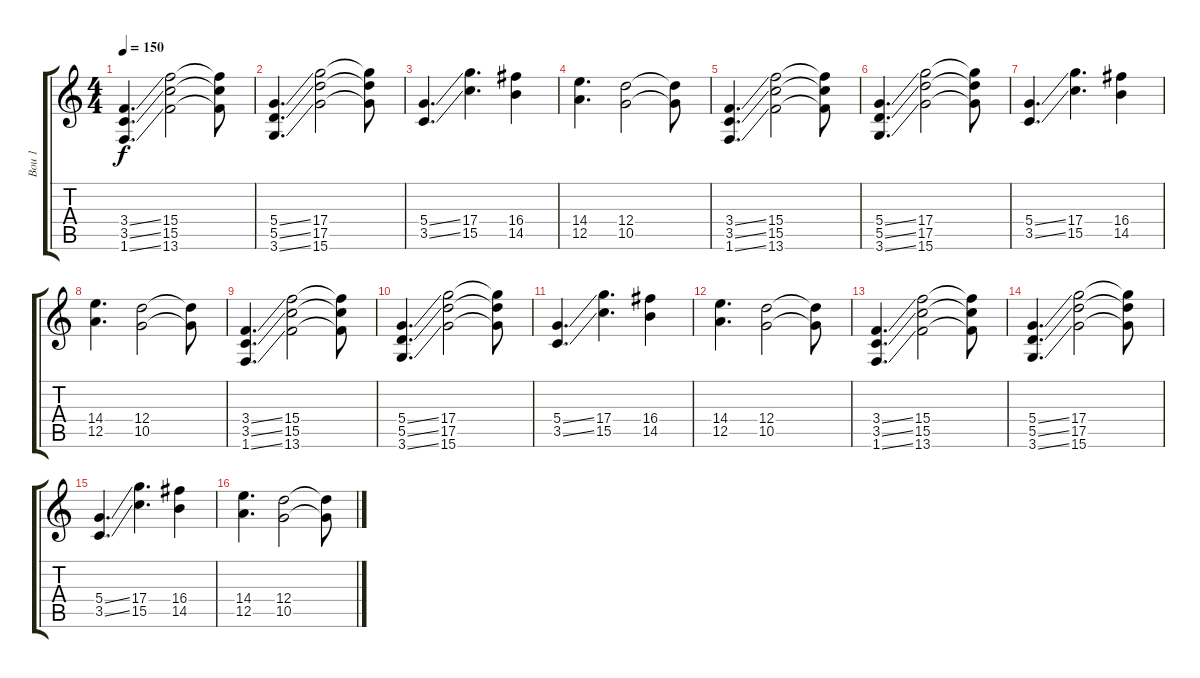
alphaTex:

\track ("Bou 1" "Bou 1") {instrument distortionguitar}
\staff {score tabs}
\tuning (E4 B3 G3 D3 A2 E2) {hide}
\ts (4 4)
\tempo 150
\clef g2
\ks c
(3.4{ss} 3.5{ss} 1.6{ss}).4{d dy f} (15.4 15.5 13.6).2 (15.4{t} 15.5{t} 13.6{t}).8 |
(5.4{ss} 5.5{ss} 3.6{ss}).4{d} (17.4 17.5 15.6).2 (17.4{t} 17.5{t} 15.6{t}).8 |
(5.4{ss} 3.5{ss}).4{d} (17.4 15.5).4{d} (16.4 14.5).4 |
(14.4 12.5).4{d} (12.4 10.5).2 (12.4{t} 10.5{t}).8 |
(3.4{ss} 3.5{ss} 1.6{ss}).4{d} (15.4 15.5 13.6).2 (15.4{t} 15.5{t} 13.6{t}).8 |
(5.4{ss} 5.5{ss} 3.6{ss}).4{d} (17.4 17.5 15.6).2 (17.4{t} 17.5{t} 15.6{t}).8 |
(5.4{ss} 3.5{ss}).4{d} (17.4 15.5).4{d} (16.4 14.5).4 |
(14.4 12.5).4{d} (12.4 10.5).2 (12.4{t} 10.5{t}).8 |
(3.4{ss} 3.5{ss} 1.6{ss}).4{d} (15.4 15.5 13.6).2 (15.4{t} 15.5{t} 13.6{t}).8 |
(5.4{ss} 5.5{ss} 3.6{ss}).4{d} (17.4 17.5 15.6).2 (17.4{t} 17.5{t} 15.6{t}).8 |
(5.4{ss} 3.5{ss}).4{d} (17.4 15.5).4{d} (16.4 14.5).4 |
(14.4 12.5).4{d} (12.4 10.5).2 (12.4{t} 10.5{t}).8 |
(3.4{ss} 3.5{ss} 1.6{ss}).4{d} (15.4 15.5 13.6).2 (15.4{t} 15.5{t} 13.6{t}).8 |
(5.4{ss} 5.5{ss} 3.6{ss}).4{d} (17.4 17.5 15.6).2 (17.4{t} 17.5{t} 15.6{t}).8 |
(5.4{ss} 3.5{ss}).4{d} (17.4 15.5).4{d} (16.4 14.5).4 |
(14.4 12.5).4{d} (12.4 10.5).2 (12.4{t} 10.5{t}).8
